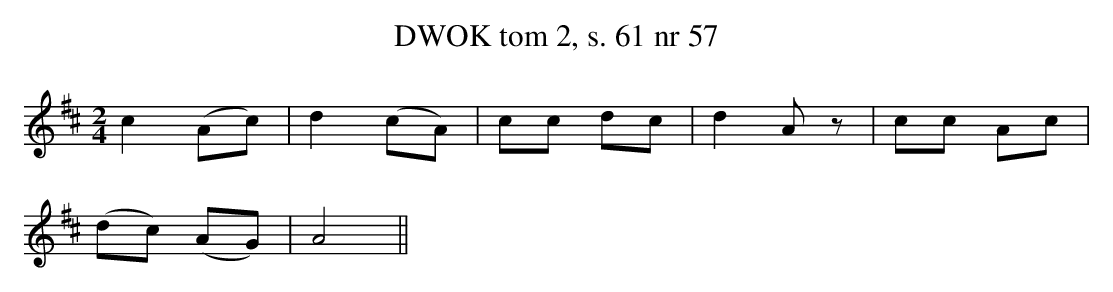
X:1
T:DWOK tom 2, s. 61 nr 57
L:1/16
M:2/4
K:D
c4 (A2c2)|d4 (c2A2)|c2c2 d2c2|d4 A2z2|c2c2 A2c2|
(d2c2) (A2G2)|A8||
